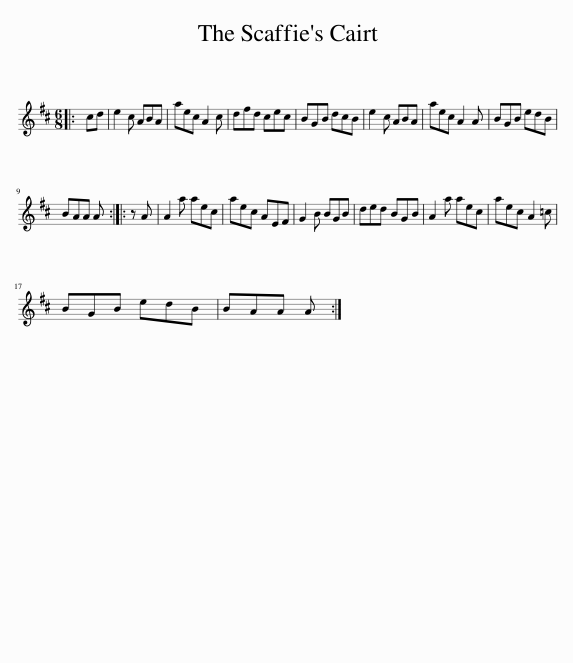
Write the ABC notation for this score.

X:1
L:1/8
M:6/8
I:linebreak $
K:D
V:1 treble
V:1
|: cd | e2 c ABA | aec A2 c | dfd cec | BGB dcB | %5
 e2 c ABA | aec A2 A | BGB edB |$ BAA A :: z A | %10
 A2 a aec | aec AEF | G2 B BGB | ded BGB | A2 a aec | %15
 aec A2 =c |$ BGB edB | BAA A :| %18
